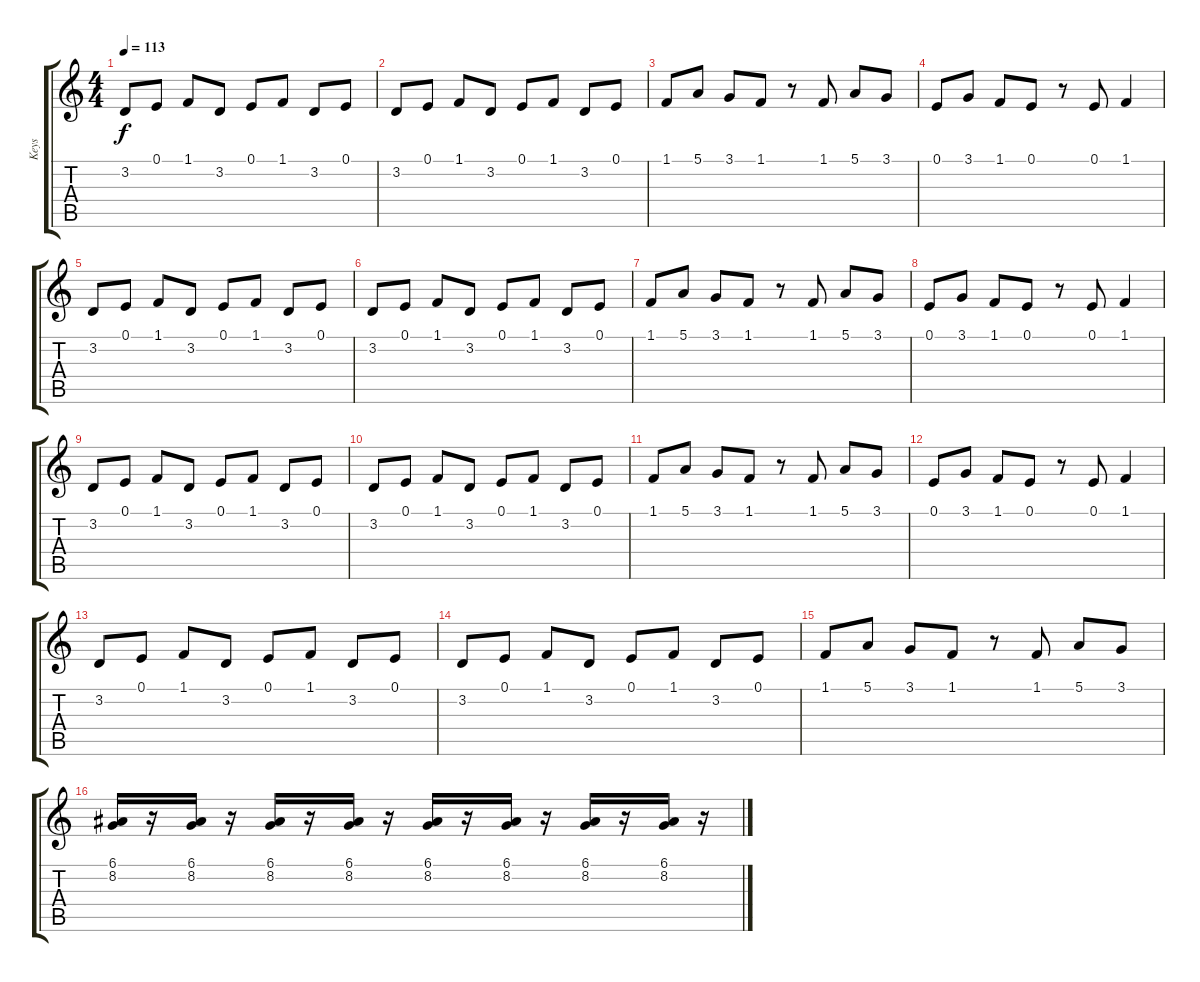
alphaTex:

\track ("Keys" "Keys") {instrument synthstrings2}
\staff {score tabs}
\tuning (E4 B3 G3 D3 A2 E2) {hide}
\ts (4 4)
\tempo 113
\clef g2
\ks c
3.2.8{dy f instrument synthstrings2} 0.1.8 1.1.8 3.2.8 0.1.8 1.1.8 3.2.8 0.1.8 |
3.2.8 0.1.8 1.1.8 3.2.8 0.1.8 1.1.8 3.2.8 0.1.8 |
1.1.8 5.1.8 3.1.8 1.1.8 r.8 1.1.8 5.1.8 3.1.8 |
0.1.8 3.1.8 1.1.8 0.1.8 r.8 0.1.8 1.1.4 |
3.2.8 0.1.8 1.1.8 3.2.8 0.1.8 1.1.8 3.2.8 0.1.8 |
3.2.8 0.1.8 1.1.8 3.2.8 0.1.8 1.1.8 3.2.8 0.1.8 |
1.1.8 5.1.8 3.1.8 1.1.8 r.8 1.1.8 5.1.8 3.1.8 |
0.1.8 3.1.8 1.1.8 0.1.8 r.8 0.1.8 1.1.4 |
3.2.8 0.1.8 1.1.8 3.2.8 0.1.8 1.1.8 3.2.8 0.1.8 |
3.2.8 0.1.8 1.1.8 3.2.8 0.1.8 1.1.8 3.2.8 0.1.8 |
1.1.8 5.1.8 3.1.8 1.1.8 r.8 1.1.8 5.1.8 3.1.8 |
0.1.8 3.1.8 1.1.8 0.1.8 r.8 0.1.8 1.1.4 |
3.2.8 0.1.8 1.1.8 3.2.8 0.1.8 1.1.8 3.2.8 0.1.8 |
3.2.8 0.1.8 1.1.8 3.2.8 0.1.8 1.1.8 3.2.8 0.1.8 |
1.1.8 5.1.8 3.1.8 1.1.8 r.8 1.1.8 5.1.8 3.1.8 |
(6.1 8.2).16 r.16 (6.1 8.2).16 r.16 (6.1 8.2).16 r.16 (6.1 8.2).16 r.16 (6.1 8.2).16 r.16 (6.1 8.2).16 r.16 (6.1 8.2).16 r.16 (6.1 8.2).16 r.16
